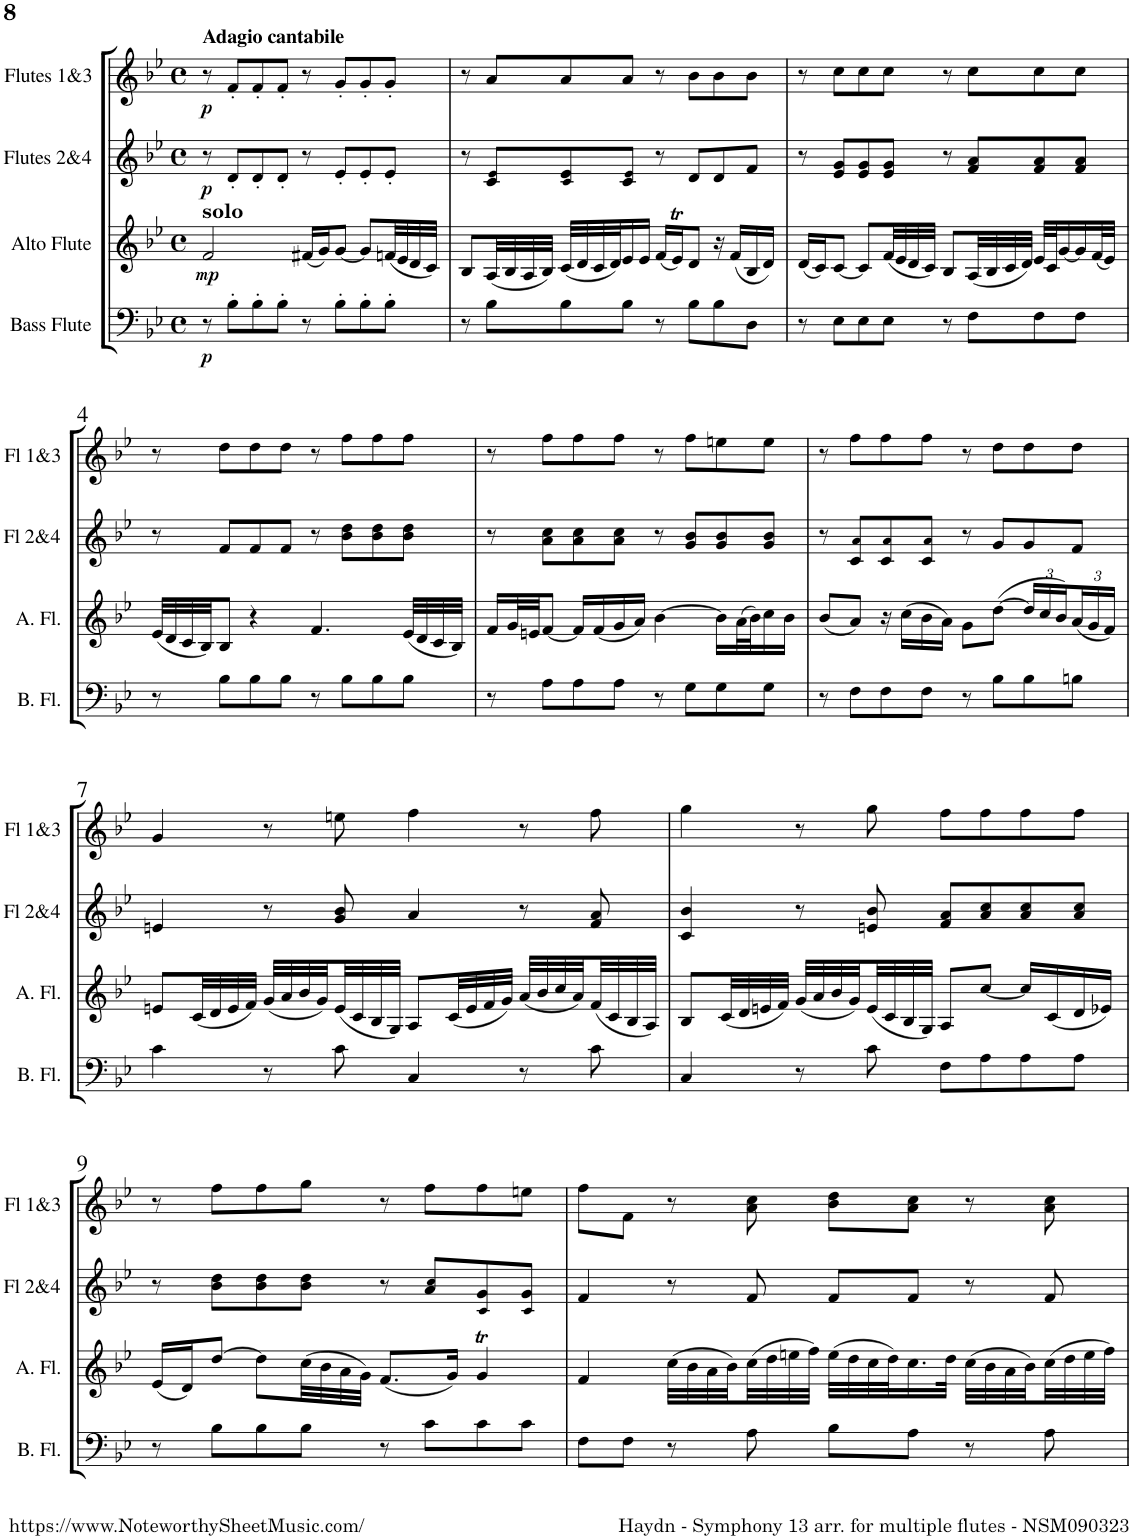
**kern	**dynam	**kern	**dynam	**kern	**dynam	**kern	**dynam
*part4	*part4	*part3	*part3	*part2	*part2	*part1	*part1
*staff4	*staff4	*staff3	*staff3	*staff2	*staff2	*staff1	*staff1
*I"Bass Flute	*	*I"Alto Flute	*	*I"Flutes 2&amp;4	*	*I"Flutes 1&amp;3	*
*I'B. Fl.	*	*I'A. Fl.	*	*I'Fl 2&amp;4	*	*I'Fl 1&amp;3	*
!!LO:PB:g=z
*clefF4	*	*clefG2	*	*clefG2	*	*clefG2	*
*k[b-e-]	*	*k[b-e-]	*	*k[b-e-]	*	*k[b-e-]	*
*M4/4	*	*M4/4	*	*M4/4	*	*M4/4	*
*met(c)	*	*met(c)	*	*met(c)	*	*met(c)	*
=1	=1	=1	=1	=1	=1	=1	=1
!	!	!	!	!	!	!LO:TX:a:B:t=Adagio cantabile	!
!	!	!LO:TX:a:B:t=solo	!	!	!	!	!
!	!LO:DY:b	!	!LO:DY:b	!	!LO:DY:b	!	!LO:DY:b
8r	p	2f/	mp	8r	p	8r	p
8B-'\L	.	.	.	8d'/L	.	8f'/L	.
8B-'\	.	.	.	8d'/	.	8f'/	.
8B-'\J	.	.	.	8d'/J	.	8f'/J	.
8r	.	(16f#X/LL	.	8r	.	8r	.
.	.	16g/J)	.	.	.	.	.
8B-'\L	.	[8g/J	.	8e-'/L	.	8g'/L	.
8B-'\	.	8g/L]	.	8e-'/	.	8g'/	.
8B-'\J	.	(32fn/LL	.	8e-'/J	.	8g'/J	.
.	.	32e-/	.	.	.	.	.
.	.	32d/	.	.	.	.	.
.	.	32c/JJJ)	.	.	.	.	.
=2	=2	=2	=2	=2	=2	=2	=2
8r	.	8B-/L	.	8r	.	8r	.
8B-\L	.	(32A/LL	.	8c/ 8e-!/L	.	8a/L	.
.	.	32B-/	.	.	.	.	.
.	.	32A/	.	.	.	.	.
.	.	32B-/JJJ)	.	.	.	.	.
8B-\	.	(32c/LLL	.	8c!/ 8e-/	.	8a/	.
.	.	32d/	.	.	.	.	.
.	.	32c/	.	.	.	.	.
.	.	32d/J)	.	.	.	.	.
8B-\J	.	16e-/	.	8c/ 8e-!/J	.	8a/J	.
.	.	16e-/JJ	.	.	.	.	.
8r	.	(16f/LL	.	8r	.	8r	.
.	.	16e-T/J)	.	.	.	.	.
8B-\L	.	8d/J	.	8d/L	.	8b-\L	.
8B-\	.	16r	.	8d/	.	8b-\	.
.	.	(16f/LL	.	.	.	.	.
8D\J	.	16B-/	.	8f/J	.	8b-\J	.
.	.	16d/JJ)	.	.	.	.	.
=3	=3	=3	=3	=3	=3	=3	=3
8r	.	(16d/LL	.	8r	.	8r	.
.	.	16c/J)	.	.	.	.	.
8E-\L	.	[8c/J	.	8e-/ 8g/L	.	8cc\L	.
8E-\	.	8c/L]	.	8e-/ 8g/	.	8cc\	.
8E-\J	.	(32f/LL	.	8e-/ 8g/J	.	8cc\J	.
.	.	32e-/	.	.	.	.	.
.	.	32d/	.	.	.	.	.
.	.	32c/JJJ)	.	.	.	.	.
8r	.	8B-/L	.	8r	.	8r	.
8F\L	.	(32A/LL	.	8f/ 8a/L	.	8cc\L	.
.	.	32B-/	.	.	.	.	.
.	.	32c/	.	.	.	.	.
.	.	32d/JJJ)	.	.	.	.	.
8F\	.	32e-/LLL	.	8f/ 8a/	.	8cc\	.
.	.	32c/J	.	.	.	.	.
.	.	[16g/	.	.	.	.	.
8F\J	.	16g/]	.	8f/ 8a/J	.	8cc\J	.
.	.	(32f/L	.	.	.	.	.
.	.	32e-/JJJ)	.	.	.	.	.
!!LO:LB:g=z
=4	=4	=4	=4	=4	=4	=4	=4
8r	.	(32e-/LLL	.	8r	.	8r	.
.	.	32d/	.	.	.	.	.
.	.	32c/	.	.	.	.	.
.	.	32B-/JJ)	.	.	.	.	.
8B-\L	.	8B-/J	.	8f/L	.	8dd\L	.
8B-\	.	4r	.	8f/	.	8dd\	.
8B-\J	.	.	.	8f/J	.	8dd\J	.
8r	.	4.f/	.	8r	.	8r	.
8B-\L	.	.	.	8b-\ 8dd\L	.	8ff\L	.
8B-\	.	.	.	8b-\ 8dd\	.	8ff\	.
8B-\J	.	(32e-/LLL	.	8b-\ 8dd\J	.	8ff\J	.
.	.	32d/	.	.	.	.	.
.	.	32c/	.	.	.	.	.
.	.	32B-/JJJ)	.	.	.	.	.
=5	=5	=5	=5	=5	=5	=5	=5
8r	.	16f/LL	.	8r	.	8r	.
.	.	32g/L	.	.	.	.	.
.	.	32en/JJ	.	.	.	.	.
8A\L	.	[8f/J	.	8a\ 8cc\L	.	8ff\L	.
8A\	.	16f/LL]	.	8a\ 8cc\	.	8ff\	.
.	.	(16f/	.	.	.	.	.
8A\J	.	16g/	.	8a\ 8cc\J	.	8ff\J	.
.	.	16a/JJ)	.	.	.	.	.
8r	.	[4b-\	.	8r	.	8r	.
8G\L	.	.	.	8g/ 8b-/L	.	8ff\L	.
8G\	.	16b-\LL]	.	8g/ 8b-/	.	8een\	.
.	.	(32a\L	.	.	.	.	.
.	.	32b-\J)	.	.	.	.	.
8G\J	.	16cc\	.	8g/ 8b-/J	.	8ee\J	.
.	.	16b-\JJ	.	.	.	.	.
=6	=6	=6	=6	=6	=6	=6	=6
8r	.	(8b-/L	.	8r	.	8r	.
8F\L	.	8a/J)	.	8c/ 8a!/L	.	8ff\L	.
8F\	.	16r	.	8c/ 8a!/	.	8ff\	.
.	.	(16cc\LL	.	.	.	.	.
8F\J	.	16b-\	.	8c/ 8a!/J	.	8ff\J	.
.	.	16a\JJ)	.	.	.	.	.
8r	.	8g\L	.	8r	.	8r	.
8B-\L	.	([8dd\J	.	8g/L	.	8dd\L	.
*	*	*Xbrackettup	*	*	*	*	*
8B-\	.	24dd/LL]	.	8g/	.	8dd\	.
.	.	24cc/	.	.	.	.	.
.	.	24b-/)	.	.	.	.	.
8Bn\J	.	(24a/	.	8f/J	.	8dd\J	.
.	.	24g/	.	.	.	.	.
.	.	24f/JJ)	.	.	.	.	.
!!LO:LB:g=z
=7	=7	=7	=7	=7	=7	=7	=7
4c\	.	8en/L	.	4en/	.	4g/	.
.	.	(32c/LL	.	.	.	.	.
.	.	32d/	.	.	.	.	.
.	.	32e/	.	.	.	.	.
.	.	32f/JJJ)	.	.	.	.	.
8r	.	(32g/LLL	.	8r	.	8r	.
.	.	32a/	.	.	.	.	.
.	.	32b-/	.	.	.	.	.
.	.	32g/)	.	.	.	.	.
8c\	.	(32e/	.	8g/ 8b-/	.	8een\	.
.	.	32c/	.	.	.	.	.
.	.	32B-/	.	.	.	.	.
.	.	32G/JJJ)	.	.	.	.	.
4C/	.	8A/L	.	4a/	.	4ff\	.
.	.	(32c/LL	.	.	.	.	.
.	.	32e/	.	.	.	.	.
.	.	32f/	.	.	.	.	.
.	.	32g/JJJ)	.	.	.	.	.
8r	.	(32a/LLL	.	8r	.	8r	.
.	.	32b-/	.	.	.	.	.
.	.	32cc/	.	.	.	.	.
.	.	32a/)	.	.	.	.	.
8c\	.	(32f/	.	8f/ 8a/	.	8ff\	.
.	.	32c/	.	.	.	.	.
.	.	32B-/	.	.	.	.	.
.	.	32A/JJJ)	.	.	.	.	.
=8	=8	=8	=8	=8	=8	=8	=8
4C/	.	8B-/L	.	4c/ 4b-/	.	4gg\	.
.	.	(32c/LL	.	.	.	.	.
.	.	32d/	.	.	.	.	.
.	.	32en/	.	.	.	.	.
.	.	32f/JJJ)	.	.	.	.	.
8r	.	(32g/LLL	.	8r	.	8r	.
.	.	32a/	.	.	.	.	.
.	.	32b-/	.	.	.	.	.
.	.	32g/)	.	.	.	.	.
8c\	.	(32e/	.	8en/ 8b-/	.	8gg\	.
.	.	32c/	.	.	.	.	.
.	.	32B-/	.	.	.	.	.
.	.	32G/JJJ)	.	.	.	.	.
8F\L	.	8A/L	.	8f/ 8a/L	.	8ff\L	.
8A\	.	[8cc/J	.	8a/ 8cc/	.	8ff\	.
8A\	.	16cc/LL]	.	8a/ 8cc/	.	8ff\	.
.	.	(16c/	.	.	.	.	.
8A\J	.	16d/	.	8a/ 8cc/J	.	8ff\J	.
.	.	16e-X/JJ)	.	.	.	.	.
!!LO:LB:g=z
=9	=9	=9	=9	=9	=9	=9	=9
8r	.	(16e-/LL	.	8r	.	8r	.
.	.	16d/J)	.	.	.	.	.
8B-\L	.	[8dd/J	.	8b-\ 8dd\L	.	8ff\L	.
8B-\	.	8dd\L]	.	8b-\ 8dd\	.	8ff\	.
8B-\J	.	(32cc\LL	.	8b-\ 8dd\J	.	8gg\J	.
.	.	32b-\	.	.	.	.	.
.	.	32a\	.	.	.	.	.
.	.	32g\JJJ)	.	.	.	.	.
8r	.	(8.f/L	.	8r	.	8r	.
8c\L	.	.	.	8a/ 8cc!/L	.	8ff\L	.
.	.	16g/Jk)	.	.	.	.	.
8c\	.	4gT/	.	8c!/ 8g/	.	8ff\	.
8c\J	.	.	.	8c!/ 8g/J	.	8een\J	.
=10	=10	=10	=10	=10	=10	=10	=10
8F\L	.	4f/	.	4f/	.	8ff\L	.
8F\J	.	.	.	.	.	8f\J	.
8r	.	(32cc\LLL	.	8r	.	8r	.
.	.	32b-\	.	.	.	.	.
.	.	32a\	.	.	.	.	.
.	.	32b-\)	.	.	.	.	.
8A\	.	(32cc\	.	8f/	.	8a\ 8cc\	.
.	.	32dd\	.	.	.	.	.
.	.	32een\	.	.	.	.	.
.	.	32ff\JJJ)	.	.	.	.	.
8B-\L	.	(32ee\LLL	.	8f/L	.	8b-\ 8dd\L	.
.	.	32dd\	.	.	.	.	.
.	.	32cc\	.	.	.	.	.
.	.	32dd\J)	.	.	.	.	.
8A\J	.	16.cc\	.	8f/J	.	8a\ 8cc\J	.
.	.	32dd\JJk	.	.	.	.	.
8r	.	(32cc\LLL	.	8r	.	8r	.
.	.	32b-\	.	.	.	.	.
.	.	32a\	.	.	.	.	.
.	.	32b-\)	.	.	.	.	.
8A\	.	(32cc\	.	8f/	.	8a\ 8cc\	.
.	.	32dd\	.	.	.	.	.
.	.	32ee\	.	.	.	.	.
.	.	32ff\JJJ)	.	.	.	.	.
=	=	=	=	=	=	=	=
*-	*-	*-	*-	*-	*-	*-	*-
